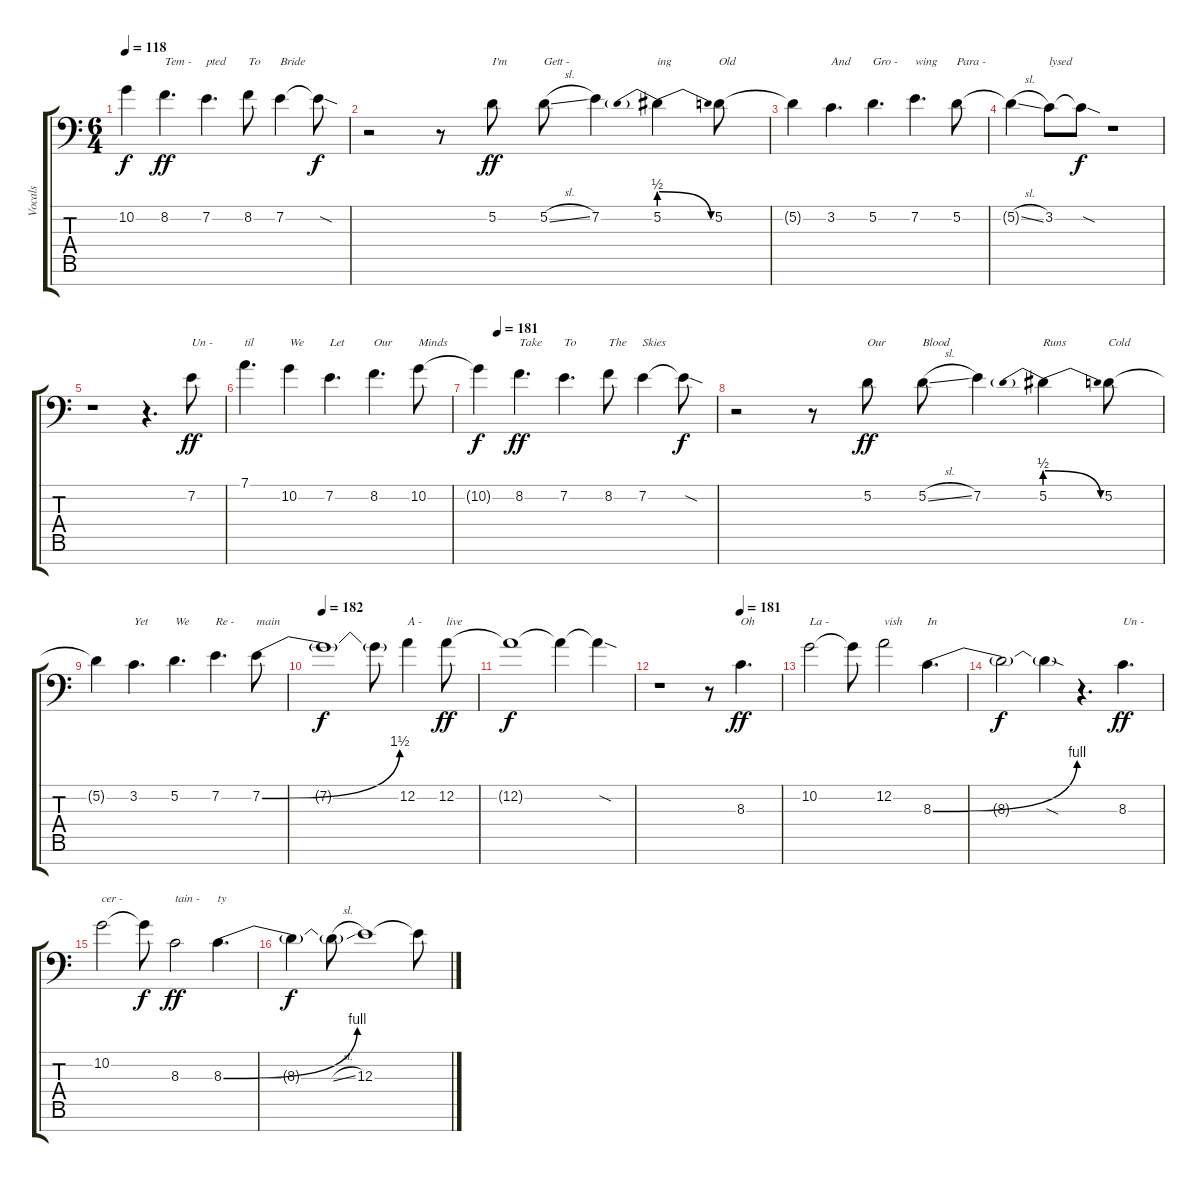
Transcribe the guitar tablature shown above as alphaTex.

\track ("Vocals" "Vocals") {instrument bassoon}
\staff {score tabs}
\tuning (D4 A3 E3 D3 A2 E2 A1) {hide}
\ts (6 4)
\tempo 118
\clef f4
\ks c
10.2{t}.4{dy f} 8.2.4{d txt "Tem - " dy ff} 7.2.4{d txt "pted"} 8.2.8{txt "To"} 7.2.4{txt "Bride"} 7.2{sod t}.8{dy f} |
r.2 r.8 5.2.8{txt "I'm" dy ff} 5.2{sl}.8{txt "Gett - "} 7.2.4 5.2{be (prebendrelease 0 2 60 0)}.4{txt "ing"} 5.2.8{txt "Old"} |
5.2{t}.4 3.2.4{d txt "And"} 5.2.4{d txt "Gro -"} 7.2.4{d txt "wing"} 5.2.8{txt "Para - "} |
5.2{sl t}.4 3.2.8{txt "lysed"} 3.2{sod t}.8{dy f} r.1 |
r.1 r.4{d} 7.2.8{txt "Un - " dy ff} |
7.1.4{d txt "til"} 10.2.4{txt "We"} 7.2.4{d txt "Let"} 8.2.4{d txt "Our"} 10.2.8{txt "Minds"} |
\tempo (181 0.08333333333333333)
10.2{t}.4{dy f} 8.2.4{d txt "Take" dy ff} 7.2.4{d txt "To"} 8.2.8{txt "The"} 7.2.4{txt "Skies"} 7.2{sod t}.8{dy f} |
r.2 r.8 5.2.8{txt "Our" dy ff} 5.2{sl}.8{txt "Blood"} 7.2.4 5.2{be (prebendrelease 0 2 60 0)}.4{txt "Runs"} 5.2.8{txt "Cold"} |
5.2{t}.4 3.2.4{d txt "Yet"} 5.2.4{d txt "We"} 7.2.4{d txt "Re - "} 7.2{be (bend 0 0 60 6)}.8{txt "main"} |
\tempo 182
7.2{t}.1{dy f} 7.2{t}.8 12.2.4{txt "A - "} 12.2.8{txt "live" dy ff} |
12.2{t}.1{dy f} 12.2{t}.4 12.2{sod t}.4 |
\tempo (181 0.6666666666666666)
r.1 r.8 8.3.4{d txt "Oh" dy ff} |
10.2.2{txt "La - "} 10.2{t}.8 12.2.2{txt "vish"} 8.3{be (bend 0 0 60 4)}.4{d txt "In"} |
8.3{t}.2{dy f} 8.3{sod t}.4 r.4{d} 8.3.4{d txt "Un - " dy ff} |
10.2.2{txt "cer - "} 10.2{t}.8{dy f} 8.3.2{txt "tain - " dy ff} 8.3{be (bend 0 0 60 4)}.4{d txt "ty"} |
8.3{t}.4{dy f} 8.3{sl t}.8 12.3.1 12.3{t}.8
